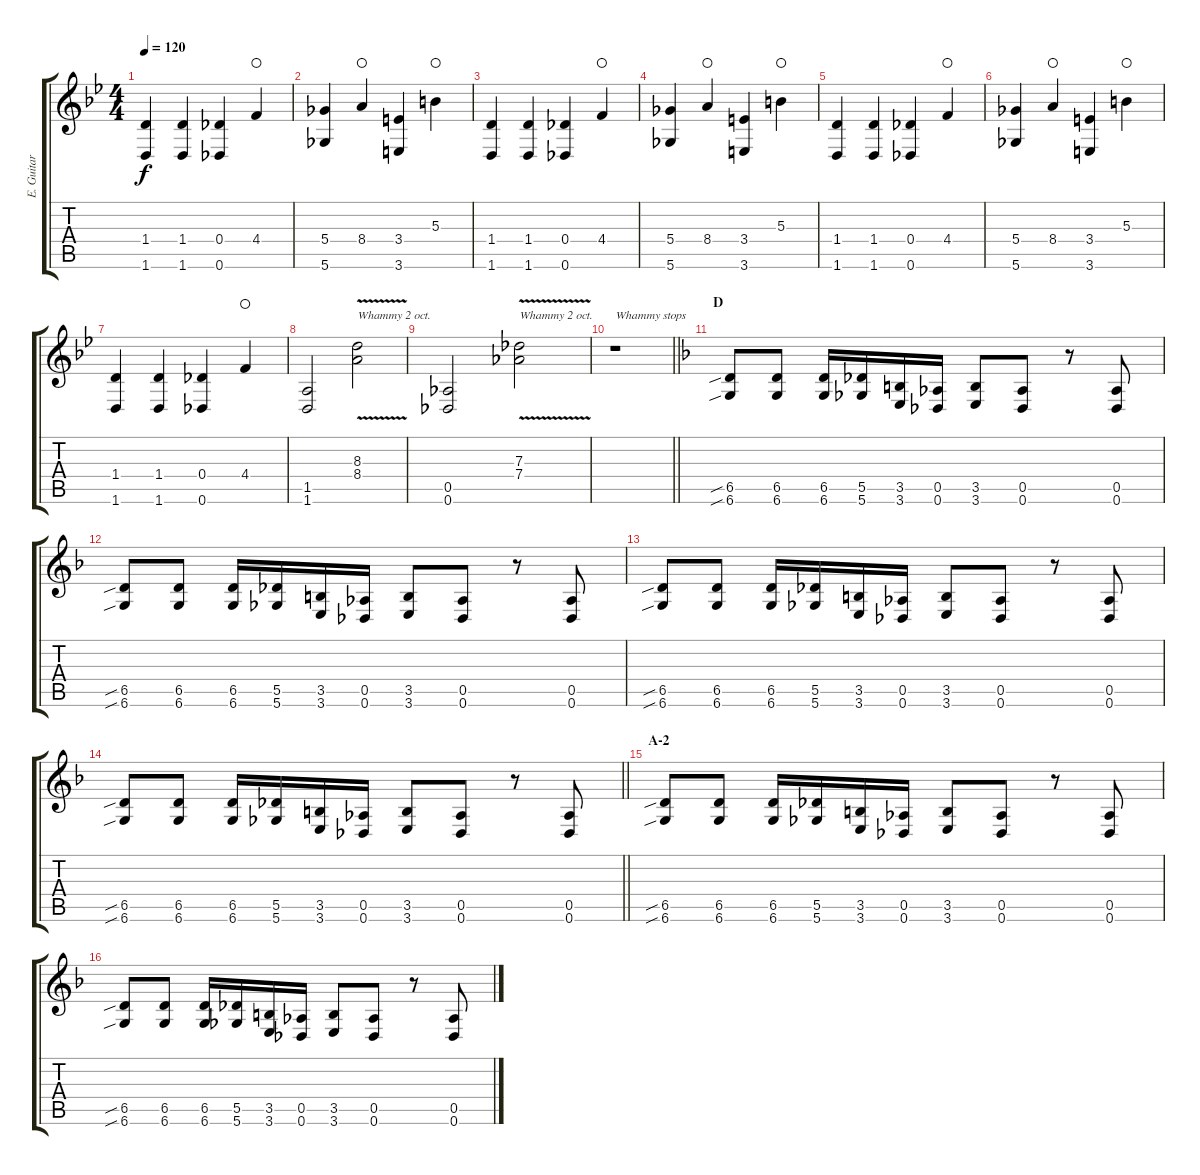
\track ("E. Guitar I" "E. Guitar ") {instrument distortionguitar}
\staff {score tabs}
\tuning (Eb4 Bb3 Gb3 Db3 Ab2 Db2) {hide}
\ts (4 4)
\tempo 120
\clef g2
\ks bb
(1.4 1.6).4{dy f} (1.4 1.6).4 (0.4 0.6).4 4.4.4{waho} |
(5.4 5.6).4 8.4.4{waho} (3.4 3.6).4 5.3.4{waho} |
(1.4 1.6).4 (1.4 1.6).4 (0.4 0.6).4 4.4.4{waho} |
(5.4 5.6).4 8.4.4{waho} (3.4 3.6).4 5.3.4{waho} |
(1.4 1.6).4 (1.4 1.6).4 (0.4 0.6).4 4.4.4{waho} |
(5.4 5.6).4 8.4.4{waho} (3.4 3.6).4 5.3.4{waho} |
(1.4 1.6).4 (1.4 1.6).4 (0.4 0.6).4 4.4.4{waho} |
(1.5 1.6).2 (8.3{v} 8.4).2{txt "Whammy 2 oct."} |
(0.5 0.6).2 (7.3{v} 7.4).2{txt "Whammy 2 oct."} |
\barLineRight lightlight
r.1{txt "Whammy stops"} |
\section ("" "D")
\ks f
(6.5{sib} 6.6{sib}).8 (6.5 6.6).8 (6.5 6.6).16 (5.5 5.6).16 (3.5 3.6).16 (0.5 0.6).16 (3.5 3.6).8 (0.5 0.6).8 r.8 (0.5 0.6).8 |
(6.5{sib} 6.6{sib}).8 (6.5 6.6).8 (6.5 6.6).16 (5.5 5.6).16 (3.5 3.6).16 (0.5 0.6).16 (3.5 3.6).8 (0.5 0.6).8 r.8 (0.5 0.6).8 |
(6.5{sib} 6.6{sib}).8 (6.5 6.6).8 (6.5 6.6).16 (5.5 5.6).16 (3.5 3.6).16 (0.5 0.6).16 (3.5 3.6).8 (0.5 0.6).8 r.8 (0.5 0.6).8 |
\barLineRight lightlight
(6.5{sib} 6.6{sib}).8 (6.5 6.6).8 (6.5 6.6).16 (5.5 5.6).16 (3.5 3.6).16 (0.5 0.6).16 (3.5 3.6).8 (0.5 0.6).8 r.8 (0.5 0.6).8 |
\section ("" "A-2")
(6.5{sib} 6.6{sib}).8 (6.5 6.6).8 (6.5 6.6).16 (5.5 5.6).16 (3.5 3.6).16 (0.5 0.6).16 (3.5 3.6).8 (0.5 0.6).8 r.8 (0.5 0.6).8 |
(6.5{sib} 6.6{sib}).8 (6.5 6.6).8 (6.5 6.6).16 (5.5 5.6).16 (3.5 3.6).16 (0.5 0.6).16 (3.5 3.6).8 (0.5 0.6).8 r.8 (0.5 0.6).8
